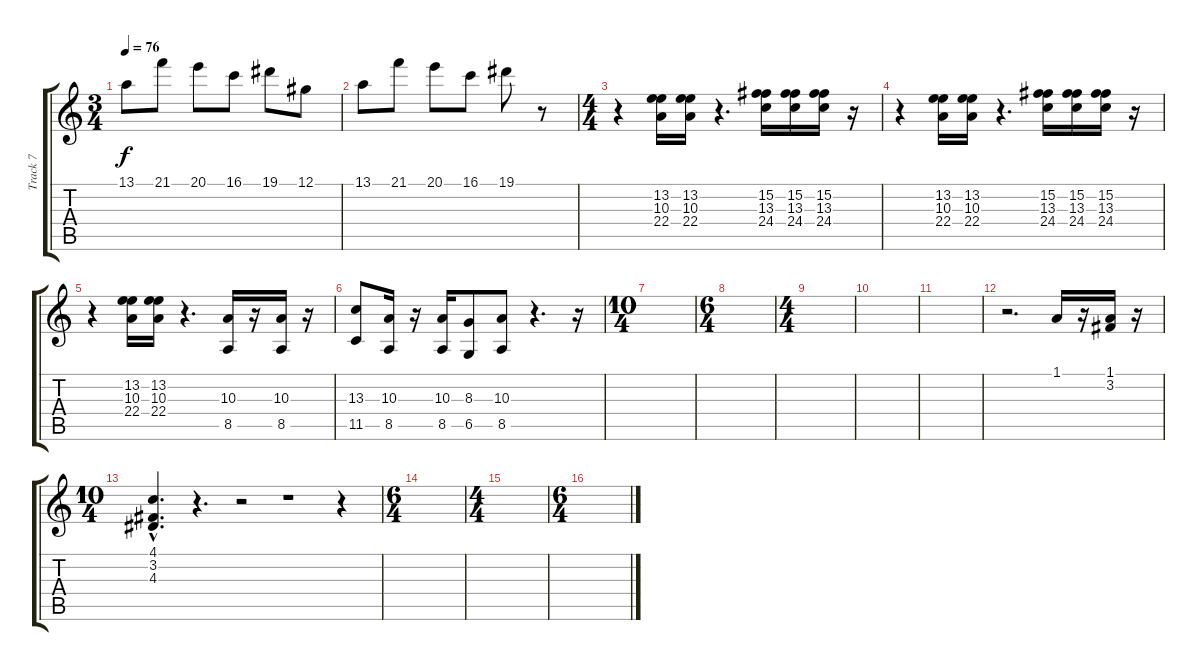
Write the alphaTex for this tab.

\track ("Track 7" "Track 7") {instrument clarinet}
\staff {score tabs}
\tuning (Ab4 Eb4 B3 Gb3 Db3 Ab2) {hide}
\ts (3 4)
\tempo 76
\clef g2
\ks c
13.1.8{dy f} 21.1.8 20.1.8 16.1.8 19.1.8 12.1.8 |
13.1.8 21.1.8 20.1.8 16.1.8 19.1.8 r.8 |
\ts (4 4)
r.4{volume 12 instrument mutedtrumpet} (13.2 10.3 22.4).16 (13.2 10.3 22.4).16 r.4{d} (15.2 13.3 24.4).16 (15.2 13.3 24.4).16 (15.2 13.3 24.4).16 r.16 |
r.4{volume 12 instrument mutedtrumpet} (13.2 10.3 22.4).16 (13.2 10.3 22.4).16 r.4{d} (15.2 13.3 24.4).16 (15.2 13.3 24.4).16 (15.2 13.3 24.4).16 r.16 |
r.4{volume 12 instrument mutedtrumpet} (13.2 10.3 22.4).16 (13.2 10.3 22.4).16 r.4{d} (10.3 8.5).16 r.16 (10.3 8.5).16 r.16 |
(13.3 11.5).8 (10.3 8.5).16 r.16 (10.3 8.5).16 (8.3 6.5).8 (10.3 8.5).8 r.4{d} r.16 |
\ts (10 4)
|
\ts (6 4)
|
\ts (4 4)
|
|
|
r.2{d} 1.1.16{instrument frenchhorn} r.16 (1.1 3.2).16 r.16 |
\ts (10 4)
(4.1{hac} 3.2{hac} 4.3{hac}).4{d} r.4{d} r.2 r.1 r.4 |
\ts (6 4)
|
\ts (4 4)
|
\ts (6 4)
